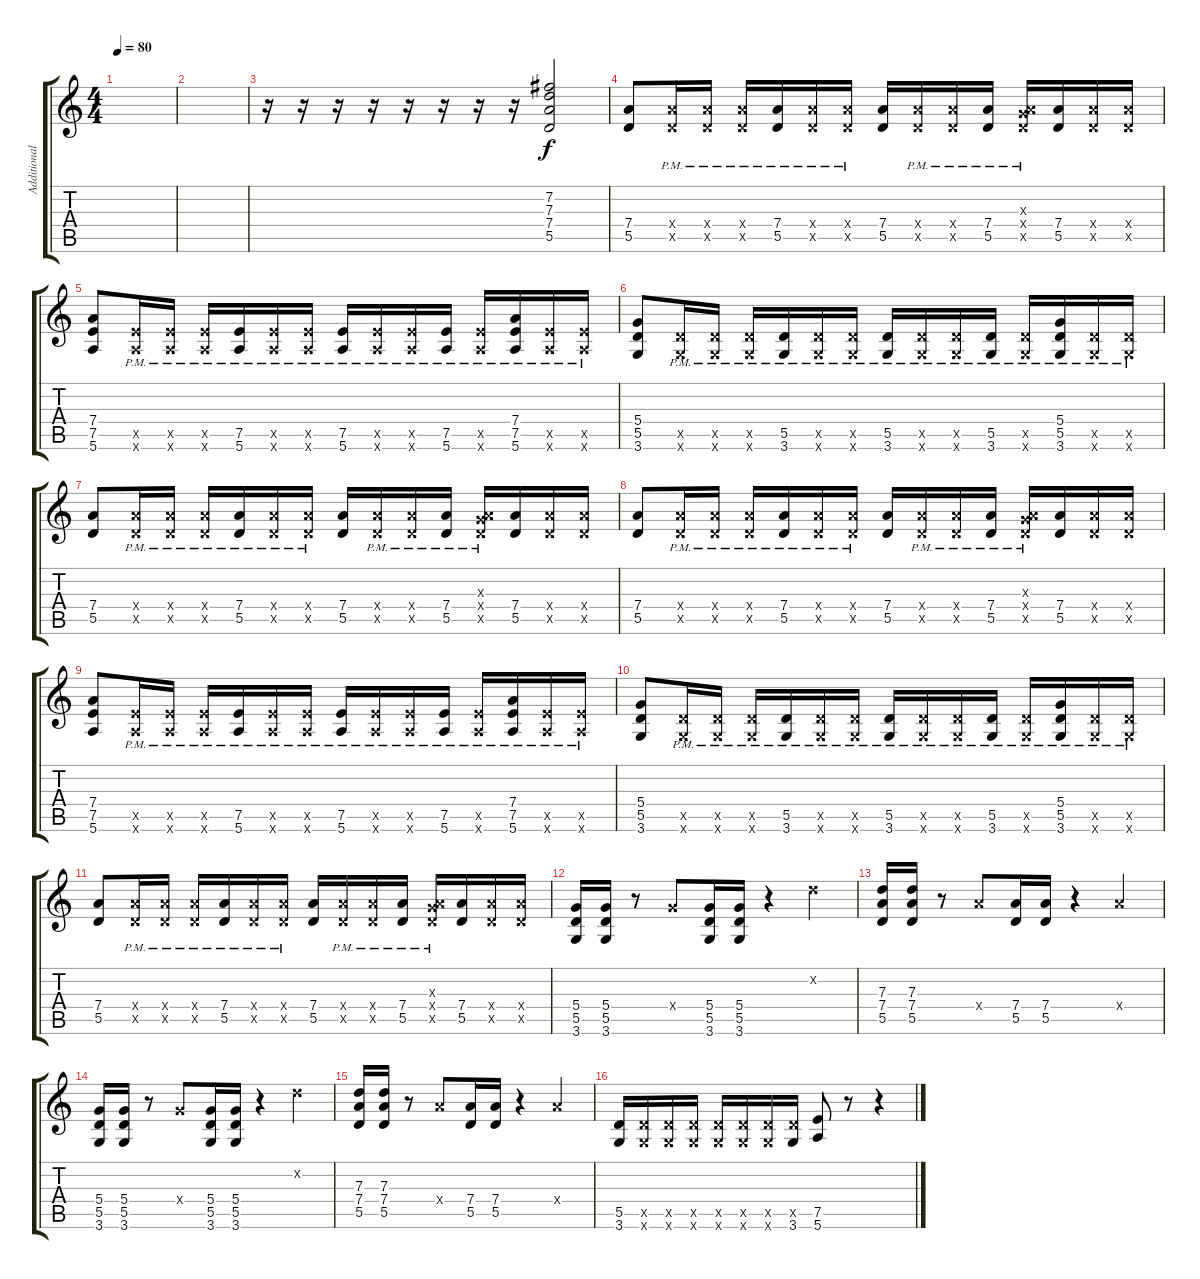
\track ("Additional dist" "Additional") {instrument distortionguitar}
\staff {score tabs}
\tuning (E4 B3 G3 D3 A2 E2) {hide}
\ts (4 4)
\tempo 80
\clef g2
\ks c
|
|
r.16 r.16 r.16 r.16 r.16 r.16 r.16 r.16 (7.2 7.3 7.4 5.5).2 |
(7.4 5.5).8 (7.4{pm x} 5.5{pm x}).16 (7.4{pm x} 5.5{pm x}).16 (7.4{pm x} 5.5{pm x}).16 (7.4{pm} 5.5{pm}).16 (7.4{pm x} 5.5{pm x}).16 (7.4{pm x} 5.5{pm x}).16 (7.4 5.5).16 (7.4{pm x} 5.5{pm x}).16 (7.4{pm x} 5.5{pm x}).16 (7.4{pm} 5.5{pm}).16 (0.3{x} 7.4{pm x} 5.5{pm x}).16 (7.4 5.5).16 (7.4{x} 5.5{x}).16 (7.4{x} 5.5{x}).16 |
(7.4 7.5 5.6).8 (7.5{pm x} 5.6{x}).16 (7.5{pm x} 5.6{x}).16 (7.5{pm x} 5.6{x}).16 (7.5{pm} 5.6).16 (7.5{pm x} 5.6{x}).16 (7.5{pm x} 5.6{x}).16 (7.5{pm} 5.6).16 (7.5{pm x} 5.6{x}).16 (7.5{pm x} 5.6{x}).16 (7.5{pm} 5.6).16 (7.5{pm x} 5.6{x}).16 (7.4{pm} 7.5{pm} 5.6).16 (7.5{pm x} 5.6{x}).16 (7.5{pm x} 5.6{x}).16 |
(5.4 5.5 3.6).8 (5.5{pm x} 3.6{x}).16 (5.5{pm x} 3.6{x}).16 (5.5{pm x} 3.6{x}).16 (5.5{pm} 3.6).16 (5.5{pm x} 3.6{x}).16 (5.5{pm x} 3.6{x}).16 (5.5{pm} 3.6).16 (5.5{pm x} 3.6{x}).16 (5.5{pm x} 3.6{x}).16 (5.5{pm} 3.6).16 (5.5{pm x} 3.6{x}).16 (5.4 5.5{pm} 3.6).16 (5.5{pm x} 3.6{x}).16 (5.5{pm x} 3.6{x}).16 |
(7.4 5.5).8 (7.4{pm x} 5.5{pm x}).16 (7.4{pm x} 5.5{pm x}).16 (7.4{pm x} 5.5{pm x}).16 (7.4{pm} 5.5{pm}).16 (7.4{pm x} 5.5{pm x}).16 (7.4{pm x} 5.5{pm x}).16 (7.4 5.5).16 (7.4{pm x} 5.5{pm x}).16 (7.4{pm x} 5.5{pm x}).16 (7.4{pm} 5.5{pm}).16 (0.3{x} 7.4{pm x} 5.5{pm x}).16 (7.4 5.5).16 (7.4{x} 5.5{x}).16 (7.4{x} 5.5{x}).16 |
(7.4 5.5).8 (7.4{pm x} 5.5{pm x}).16 (7.4{pm x} 5.5{pm x}).16 (7.4{pm x} 5.5{pm x}).16 (7.4{pm} 5.5{pm}).16 (7.4{pm x} 5.5{pm x}).16 (7.4{pm x} 5.5{pm x}).16 (7.4 5.5).16 (7.4{pm x} 5.5{pm x}).16 (7.4{pm x} 5.5{pm x}).16 (7.4{pm} 5.5{pm}).16 (0.3{x} 7.4{pm x} 5.5{pm x}).16 (7.4 5.5).16 (7.4{x} 5.5{x}).16 (7.4{x} 5.5{x}).16 |
(7.4 7.5 5.6).8 (7.5{pm x} 5.6{x}).16 (7.5{pm x} 5.6{x}).16 (7.5{pm x} 5.6{x}).16 (7.5{pm} 5.6).16 (7.5{pm x} 5.6{x}).16 (7.5{pm x} 5.6{x}).16 (7.5{pm} 5.6).16 (7.5{pm x} 5.6{x}).16 (7.5{pm x} 5.6{x}).16 (7.5{pm} 5.6).16 (7.5{pm x} 5.6{x}).16 (7.4{pm} 7.5{pm} 5.6).16 (7.5{pm x} 5.6{x}).16 (7.5{pm x} 5.6{x}).16 |
(5.4 5.5 3.6).8 (5.5{pm x} 3.6{x}).16 (5.5{pm x} 3.6{x}).16 (5.5{pm x} 3.6{x}).16 (5.5{pm} 3.6).16 (5.5{pm x} 3.6{x}).16 (5.5{pm x} 3.6{x}).16 (5.5{pm} 3.6).16 (5.5{pm x} 3.6{x}).16 (5.5{pm x} 3.6{x}).16 (5.5{pm} 3.6).16 (5.5{pm x} 3.6{x}).16 (5.4 5.5{pm} 3.6).16 (5.5{pm x} 3.6{x}).16 (5.5{pm x} 3.6{x}).16 |
(7.4 5.5).8 (7.4{pm x} 5.5{pm x}).16 (7.4{pm x} 5.5{pm x}).16 (7.4{pm x} 5.5{pm x}).16 (7.4{pm} 5.5{pm}).16 (7.4{pm x} 5.5{pm x}).16 (7.4{pm x} 5.5{pm x}).16 (7.4 5.5).16 (7.4{pm x} 5.5{pm x}).16 (7.4{pm x} 5.5{pm x}).16 (7.4{pm} 5.5{pm}).16 (0.3{x} 7.4{pm x} 5.5{pm x}).16 (7.4 5.5).16 (7.4{x} 5.5{x}).16 (7.4{x} 5.5{x}).16 |
(5.4 5.5 3.6).16 (5.4 5.5 3.6).16 r.8 5.4{x}.8 (5.4 5.5 3.6).16 (5.4 5.5 3.6).16 r.4 3.2{x}.4 |
(7.3 7.4 5.5).16 (7.3 7.4 5.5).16 r.8 7.4{x}.8 (7.4 5.5).16 (7.4 5.5).16 r.4 7.4{x}.4 |
(5.4 5.5 3.6).16 (5.4 5.5 3.6).16 r.8 5.4{x}.8 (5.4 5.5 3.6).16 (5.4 5.5 3.6).16 r.4 3.2{x}.4 |
(7.3 7.4 5.5).16 (7.3 7.4 5.5).16 r.8 7.4{x}.8 (7.4 5.5).16 (7.4 5.5).16 r.4 7.4{x}.4 |
(5.5 3.6).16 (5.5{x} 3.6{x}).16 (5.5{x} 3.6{x}).16 (5.5{x} 3.6{x}).16 (5.5{x} 3.6{x}).16 (5.5{x} 3.6{x}).16 (5.5{x} 3.6{x}).16 (5.5{x} 3.6).16 (7.5 5.6).8 r.8 r.4
